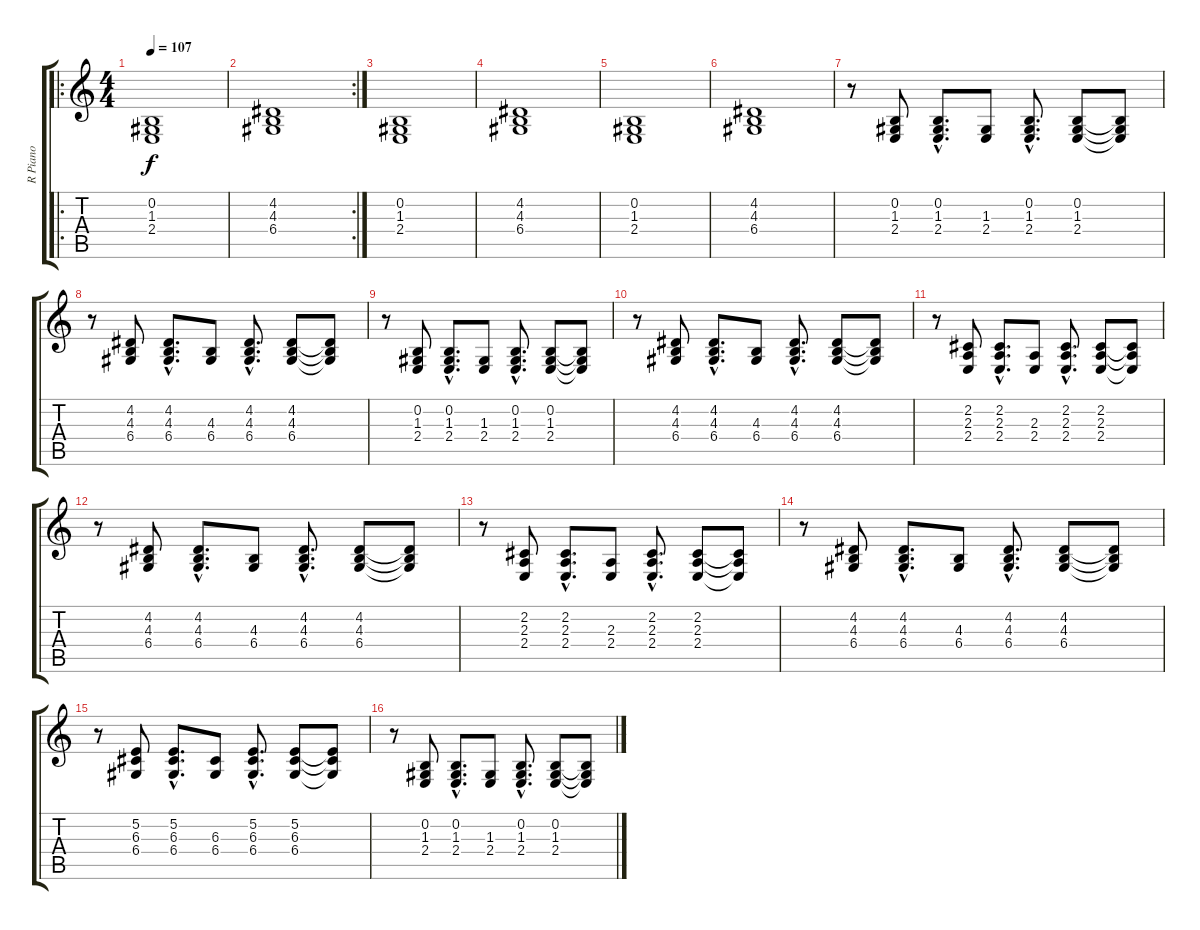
\track ("R Piano" "R Piano") {instrument brightacousticpiano}
\staff {score tabs}
\tuning (E4 B3 G3 D3 A2 E2) {hide}
\ro
\ts (4 4)
\tempo 107
\clef g2
\ks c
(0.2 1.3 2.4).1{dy f instrument brightacousticpiano} |
\rc 2
(4.2 4.3 6.4).1 |
(0.2 1.3 2.4).1 |
(4.2 4.3 6.4).1 |
(0.2 1.3 2.4).1 |
(4.2 4.3 6.4).1 |
r.8 (0.2 1.3 2.4).8 (0.2{hac} 1.3{hac} 2.4{hac}).8{d} (1.3 2.4).8 (0.2{hac} 1.3{hac} 2.4{hac}).8{d} (0.2 1.3 2.4).8 (0.2{t} 1.3{t} 2.4{t}).8 |
r.8 (4.2 4.3 6.4).8 (4.2{hac} 4.3{hac} 6.4{hac}).8{d} (4.3 6.4).8 (4.2{hac} 4.3{hac} 6.4{hac}).8{d} (4.2 4.3 6.4).8 (4.2{t} 4.3{t} 6.4{t}).8 |
r.8 (0.2 1.3 2.4).8 (0.2{hac} 1.3{hac} 2.4{hac}).8{d} (1.3 2.4).8 (0.2{hac} 1.3{hac} 2.4{hac}).8{d} (0.2 1.3 2.4).8 (0.2{t} 1.3{t} 2.4{t}).8 |
r.8 (4.2 4.3 6.4).8 (4.2{hac} 4.3{hac} 6.4{hac}).8{d} (4.3 6.4).8 (4.2{hac} 4.3{hac} 6.4{hac}).8{d} (4.2 4.3 6.4).8 (4.2{t} 4.3{t} 6.4{t}).8 |
r.8 (2.2 2.3 2.4).8 (2.2{hac} 2.3{hac} 2.4{hac}).8{d} (2.3 2.4).8 (2.2{hac} 2.3{hac} 2.4{hac}).8{d} (2.2 2.3 2.4).8 (2.2{t} 2.3{t} 2.4{t}).8 |
r.8 (4.2 4.3 6.4).8 (4.2{hac} 4.3{hac} 6.4{hac}).8{d} (4.3 6.4).8 (4.2{hac} 4.3{hac} 6.4{hac}).8{d} (4.2 4.3 6.4).8 (4.2{t} 4.3{t} 6.4{t}).8 |
r.8 (2.2 2.3 2.4).8 (2.2{hac} 2.3{hac} 2.4{hac}).8{d} (2.3 2.4).8 (2.2{hac} 2.3{hac} 2.4{hac}).8{d} (2.2 2.3 2.4).8 (2.2{t} 2.3{t} 2.4{t}).8 |
r.8 (4.2 4.3 6.4).8 (4.2{hac} 4.3{hac} 6.4{hac}).8{d} (4.3 6.4).8 (4.2{hac} 4.3{hac} 6.4{hac}).8{d} (4.2 4.3 6.4).8 (4.2{t} 4.3{t} 6.4{t}).8 |
r.8 (5.2 6.3 6.4).8 (5.2{hac} 6.3{hac} 6.4{hac}).8{d} (6.3 6.4).8 (5.2{hac} 6.3{hac} 6.4{hac}).8{d} (5.2 6.3 6.4).8 (5.2{t} 6.3{t} 6.4{t}).8 |
r.8 (0.2 1.3 2.4).8 (0.2{hac} 1.3{hac} 2.4{hac}).8{d} (1.3 2.4).8 (0.2{hac} 1.3{hac} 2.4{hac}).8{d} (0.2 1.3 2.4).8 (0.2{t} 1.3{t} 2.4{t}).8
